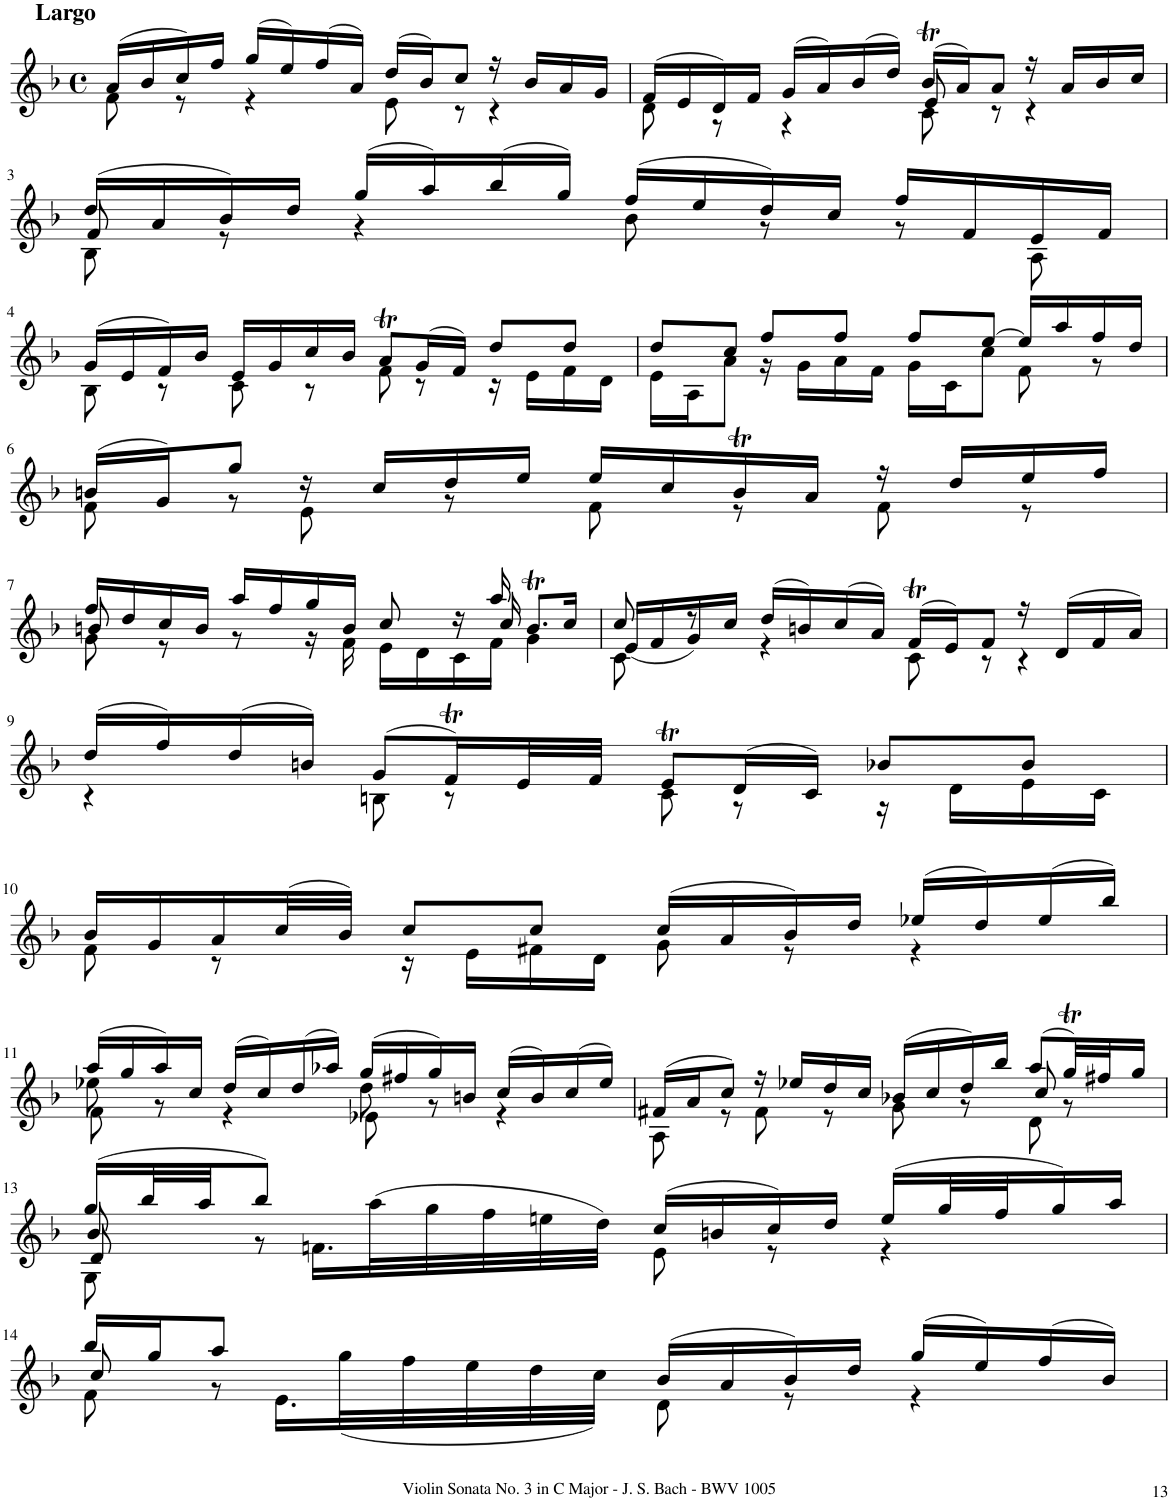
**kern
*part1
*staff1
*I"Violin
*I'Vln.
!!LO:PB:g=z
*clefG2
*k[b-]
*M4/4
*met(c)
=1
*^
!LO:TX:a:B:t=Largo	!
(16a/LL	8f\
16b-/	.
16cc/)	8r
16ff/JJ	.
(16gg/LL	4r
16ee/)	.
(16ff/	.
16a/JJ)	.
(16dd/LL	8e\
16b-/J)	.
8cc/J	8r
16r	4r
16b-/LL	.
16a/	.
16g/JJ	.
=2	=2
*	*^
(16f/LL	8d\	2ryy
16e/	.	.
16d/)	8r	.
16f/JJ	.	.
(16g/LL	4r	.
16a/)	.	.
(16b-/	.	.
16dd/JJ)	.	.
(16b-T/LL	8c\	8e/
16a/J)	.	.
8a/J	8r	8ryy
16r	4r	4ryy
16a/LL	.	.
16b-/	.	.
16cc/JJ	.	.
!!LO:LB:g=z	!!	!!
=3	=3	=3
(16dd/LL	8B-\	8f/
16a/	.	.
16b-/)	8r	8ryy
16dd/JJ	.	.
(16gg/LL	4r	4ryy
16aa/)	.	.
(16bb-/	.	.
16gg/JJ)	.	.
(16ff/LL	8b-\	2ryy
16ee/	.	.
16dd/)	8r	.
16cc/JJ	.	.
16ff/LL	8r	.
16f/	.	.
16e/	8A\	.
16f/JJ	.	.
*	*v	*v
!!LO:LB:g=z
=4	=4
(16g/LL	8B-\
16e/	.
16f/)	8r
16b-/JJ	.
16e/LL	8c\
16g/	.
16cc/	8r
16b-/JJ	.
8at/L	8f\
(16g/L	8r
16f/JJ)	.
8dd/L	16r
.	16e\LL
8dd/J	16f\
.	16d\JJ
=5	=5
8dd/L	16e\LL
.	16A\J
8cc/J	8a\J
8ff/L	16r
.	16g\LL
8ff/J	16a\
.	16f\JJ
8ff/L	16g\LL
.	16c\J
[8ee/J	8cc\J
16ee/LL]	8f\
16aa/	.
16ff/	8r
16dd/JJ	.
!!LO:LB:g=z	!!
=6	=6
(16bn/LL	8f\
16g/J)	.
8gg/J	8r
16r	8e\
16cc/LL	.
16dd/	8r
16ee/JJ	.
16ee/LL	8f\
16cc/	.
16bt/	8r
16a/JJ	.
16r	8f\
16dd/LL	.
16ee/	8r
16ff/JJ	.
!!LO:LB:g=z	!!
=7	=7
*	*^
16ff/LL	8g\	8bn/
16dd/	.	.
16cc/	8r	8ryy
16b/JJ	.	.
16aa/LL	8r	4ryy
16ff/	.	.
16gg/	16r	.
16b/JJ	16f\	.
8cc/	16e\LL	8ryy
.	16d\	.
16r	16c\	16ryy
16aa/	16f\JJ	16cc/
8.bt/L	4g\	4ryy
16cc/Jk	.	.
=8	=8	=8
8cc/	8c\	(16e/LL
.	.	16f/
8ryy	8r	16g/)
.	.	16cc/JJ
(16dd/LL	4r	4ryy
16bn/)	.	.
(16cc/	.	.
16a/JJ)	.	.
(16fT/LL	8c\	2ryy
16e/J)	.	.
8f/J	8r	.
16r	4r	.
(16d/LL	.	.
16f/	.	.
16a/JJ)	.	.
*	*v	*v
!!LO:LB:g=z
=9	=9
(16dd/LL	4r
16ff/)	.
(16dd/	.
16bn/JJ)	.
(8g/L	8Bn\
16fT/L)	8r
32e/L	.
32f/JJJ	.
8et/L	8c\
(16d/L	8r
16c/JJ)	.
8b-X/L	16r
.	16d\LL
8b-/J	16e\
.	16c\JJ
!!LO:LB:g=z	!!
=10	=10
16b-/LL	8f\
16g/	.
16a/	8r
(32cc/L	.
32b-/JJJ)	.
8cc/L	16r
.	16e\LL
8cc/J	16f#X\
.	16d\JJ
(16cc/LL	8g\
16a/	.
16b-/)	8r
16dd/JJ	.
(16ee-X/LL	4r
16dd/)	.
(16ee-/	.
16bb-/JJ)	.
!!LO:LB:g=z	!!
=11	=11
*	*^
(16aa/LL	8f\	8ee-X\
16gg/	.	.
16aa/)	8r	8ryy
16cc/JJ	.	.
(16dd/LL	4r	4ryy
16cc/)	.	.
(16dd/	.	.
16aa-X/JJ)	.	.
(16gg/LL	8e-X\	8dd\
16ff#X/	.	.
16gg/)	8r	8ryy
16bn/JJ	.	.
(16cc/LL	4r	4ryy
16b/)	.	.
(16cc/	.	.
16ee-/JJ)	.	.
=12	=12	=12
(16f#X/LL	8A\	2ryy
16a/J	.	.
8cc/J)	8r	.
16r	8f#\	.
16ee-X/LL	.	.
16dd/	8r	.
16cc/JJ	.	.
(16b-X/LL	8g\	4ryy
16cc/	.	.
16dd/)	8r	.
16bb-/JJ	.	.
(8aa/L	8d\	8cc/
32ggT/LL)	8r	8ryy
32ff#X/J	.	.
16gg/JJ	.	.
!!LO:LB:g=z	!!	!!
=13	=13	=13
*	*	*^
(16gg/LL	8G\	8b-/	8d/
32bb-/L	.	.	.
32aa/JJ	.	.	.
8bb-/J)	8r	8ryy	8ryy
16.fn\LL	4ryy	4ryy	4ryy
(32aa\L	.	.	.
32gg\	.	.	.
32ff\	.	.	.
32een\	.	.	.
32dd\JJJ)	.	.	.
(16cc/LL	8e\	2ryy	2ryy
16bn/	.	.	.
16cc/)	8r	.	.
16dd/JJ	.	.	.
(16ee/LL	4r	.	.
32gg/L	.	.	.
32ff/J	.	.	.
16gg/)	.	.	.
16aa/JJ	.	.	.
*	*	*v	*v
!!LO:LB:g=z
=14	=14	=14
16bb-/LL	8f\	8cc/
16gg/J	.	.
8aa/J	8r	8ryy
4ryy	16.e\LL	4ryy
.	(32gg\L	.
.	32ff\	.
.	32ee\	.
.	32dd\	.
.	32cc\JJJ)	.
(16b-/LL	8d\	2ryy
16a/	.	.
16b-/)	8r	.
16dd/JJ	.	.
(16gg/LL	4r	.
16ee/)	.	.
(16ff/	.	.
16b-/JJ)	.	.
*v	*v	*v
=
*-
